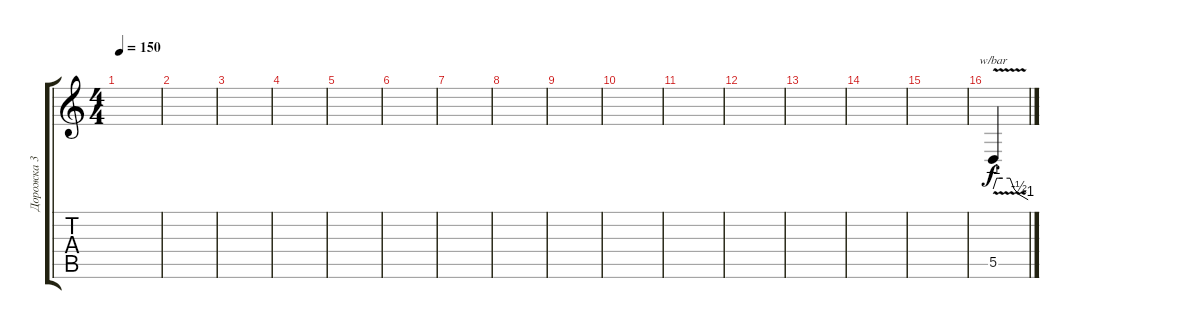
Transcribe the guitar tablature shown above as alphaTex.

\track ("Дорожка 3" "Дорожка 3") {instrument lead1square}
\staff {score tabs}
\tuning (E4 B3 G3 D3 A2 E2) {hide}
\ts (4 4)
\tempo 150
\clef g2
\ks c
|
|
|
|
|
|
|
|
|
|
|
|
|
|
|
5.5{v}.4{tbe (custom default 0 0 6 4 16 4 29 4 36 0 44 -2 60 -4)}
